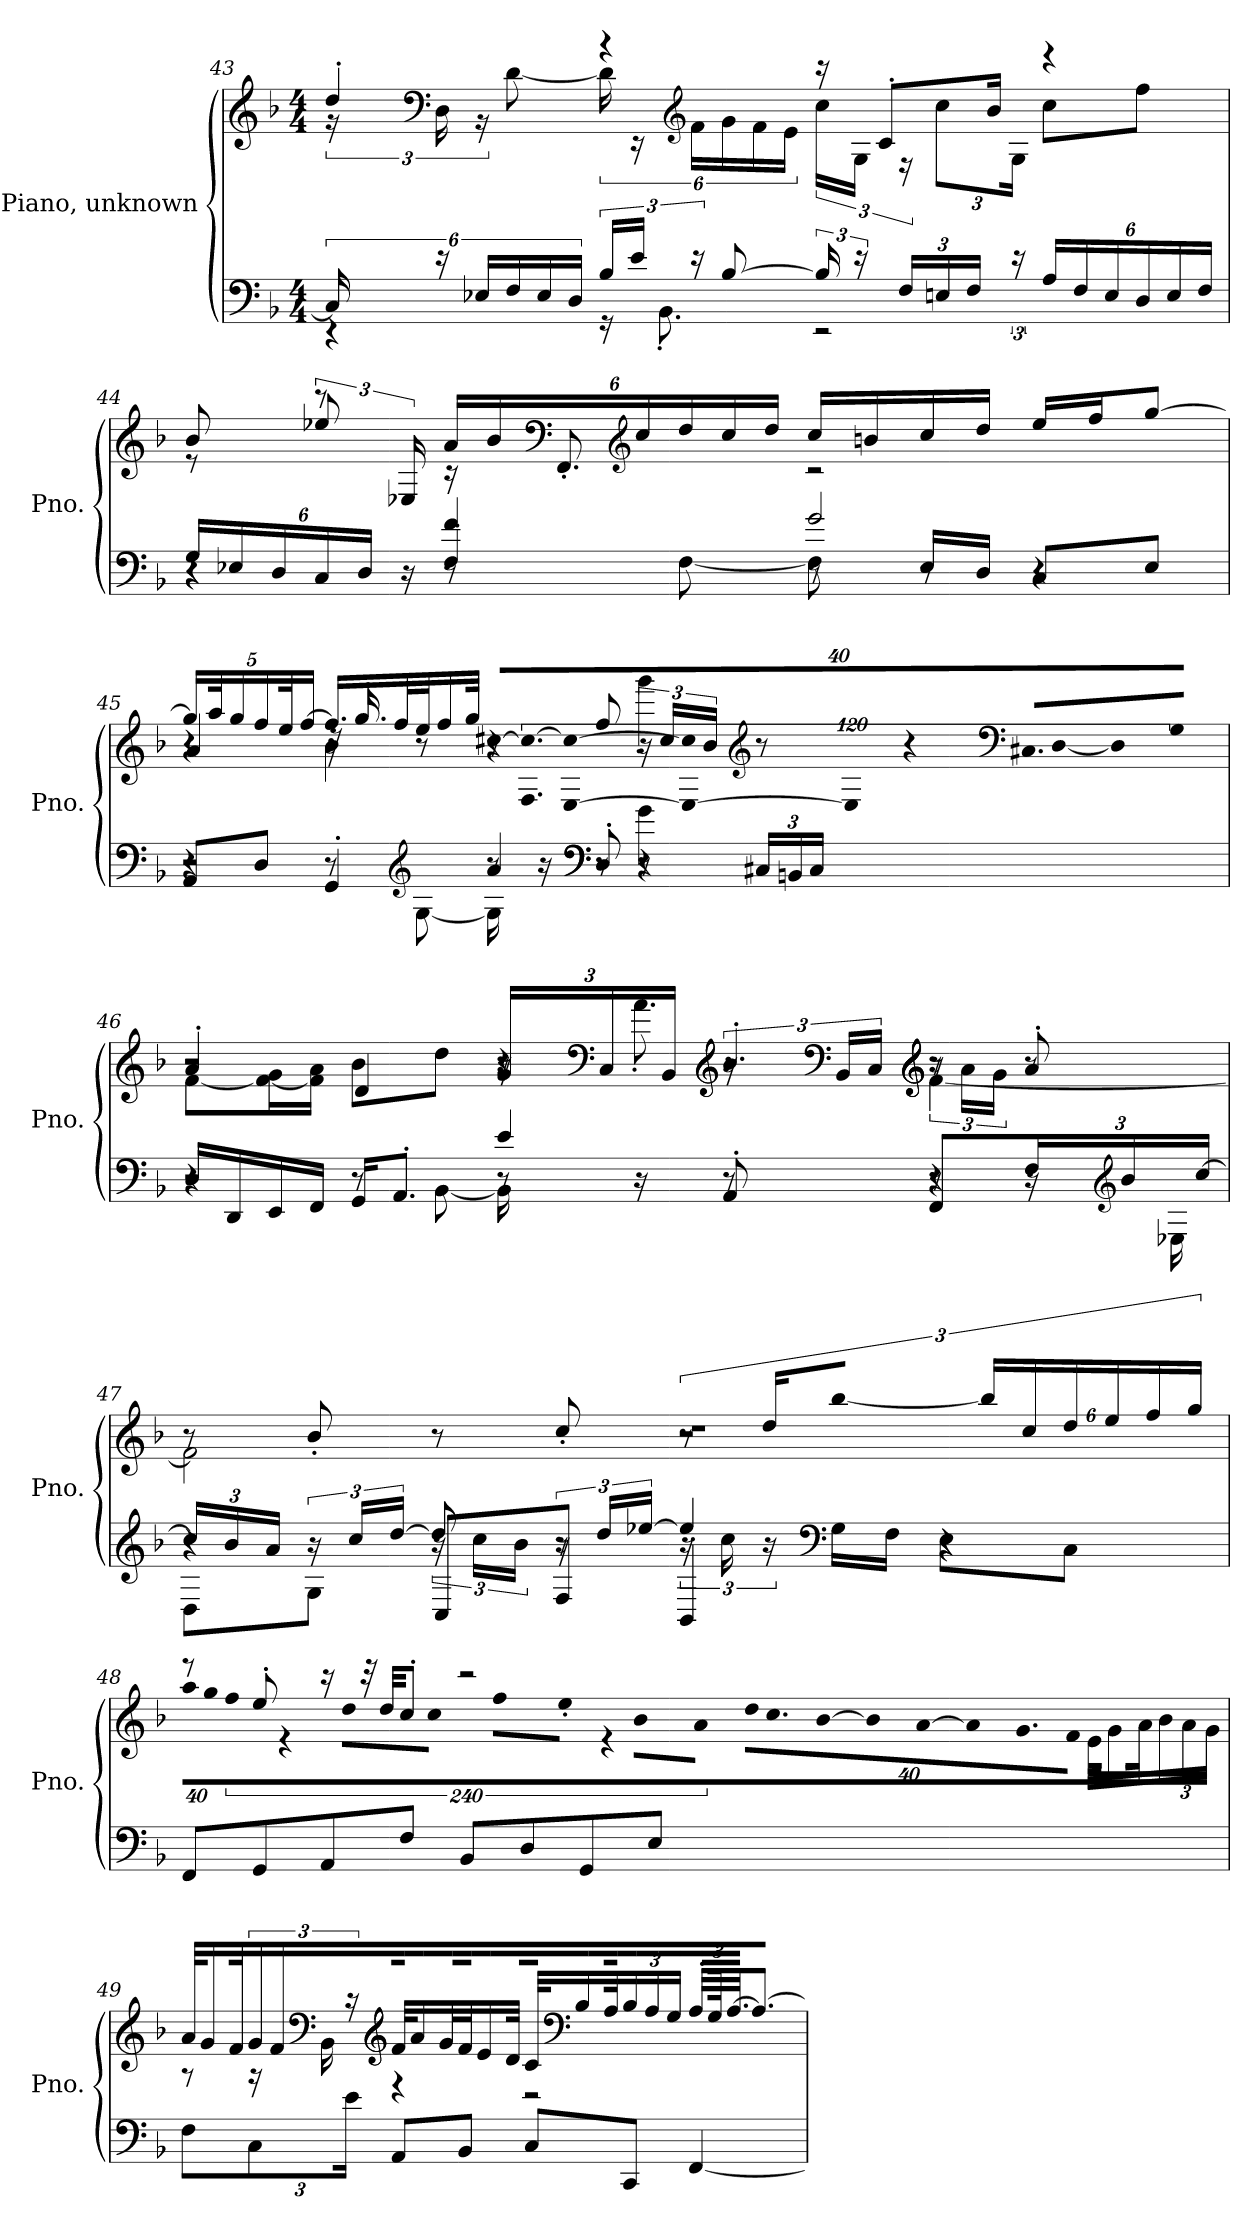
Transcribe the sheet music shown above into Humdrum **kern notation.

**kern	**kern
*part1	*part1
*staff2	*staff1
*I"Piano, unknown	*
*I'Pno.	*
!!LO:LB:g=z
*clefF4	*clefG2
*k[b-]	*k[b-]
*M4/4	*M4/4
=43	=43
*^	*^
24C/]	4r	4dd'/	24r
*	*	*clefF4	*
24r	.	.	24D\
24E-X/LL	.	.	24r
*Xbrackettup	*	*	*
24F/	.	.	[8d\
24E-/	.	.	.
24D/JJ	.	.	.
*brackettup	*	*	*
24B-/LL	16r	4r	24d\]
24e/JJ	.	.	24r
.	8.BB-'\	.	.
*	*	*clefG2	*
24r	.	.	24f\LL
*	*	*	*Xbrackettup
[8B-/	.	.	24g\
.	.	.	24f\
.	.	.	24e\JJ
*	*	*	*brackettup
24B-/]	2r	16r	24cc\LL
24r	.	.	24G\JJ
.	.	8c'/L	.
24F/LL	.	.	24r
*	*	*	*Xbrackettup
24En/	.	.	12cc\L
24F/JJ	.	.	.
.	.	16b-/Jk	.
24r	.	.	24G\Jk
*Xbrackettup	*	*	*
24A/LL	.	4r	8cc\L
24F/	.	.	.
24E/	.	.	.
24D/	.	.	8ff\J
24E/	.	.	.
24F/JJ	.	.	.
!!LO:LB:g=z	!!
=44	=44	=44	=44
*	*^	*	*
4r	4r	24G/LL	8b-/	8r
.	.	24E-X/	.	.
.	.	24D/	.	.
*	*	*brackettup	*brackettup	*
.	.	24C/	12r	8ee-X/
.	.	24D/JJ	.	.
.	.	24r	24E-X/	.
*	*	*	*Xbrackettup	*
4f/	8r	4F'/	24a/LL	16r
.	.	.	24b-/	.
*	*	*	*clefF4	*
.	.	.	.	8.FF'/
*	*	*	*clefG2	*
.	.	.	24cc/	.
.	[8F\	.	24dd/	.
.	.	.	24cc/	.
.	.	.	24dd/JJ	.
2g/	8F\]	8r	16cc/LL	2r
.	.	.	16bn/	.
.	8r	16E-/LL	16cc/	.
.	.	16D/JJ	16dd/JJ	.
.	4r	8C/L	16ee-/LL	.
.	.	.	16ff/J	.
.	.	8E-/J	[8gg/J	.
!!LO:PB:g=z
=45	=45	=45	=45	=45
*	*	*	*	*^
2r	4r	8AA/L	20gg/LL]	4r	4a/
.	.	.	40aa/K	.	.
.	.	.	20gg/	.	.
.	.	8D/J	20ff/	.	.
.	.	.	40ee/K	.	.
.	.	.	[20ff/JJ	.	.
.	8r	4GG'/	16.ff/LL]	4b-\	32r
.	.	.	.	.	16.gg'/
.	.	.	32ff/L	.	.
*clefG2	*	*	*	*	*
.	[8G\	.	32ee/J	.	8r
.	.	.	16ff/	.	.
.	.	.	32gg/JJk	.	.
*	*	*	*brackettup	*	*
!	!	!	!LO:N:vis=32	!	!
4a/	16G\]	8r	[640%23cc#X/LLL	4r	8r
!	!	!	!LO:N:vis=32.	!	!
.	.	.	1920%103F/ 1920%103cc#/_	.	.
.	16r	.	.	.	.
!	!	!	!LO:N:vis=64	!	!
.	.	.	[960%17E/ 960%17cc#/_L	.	.
!	!	!	!LO:N:vis=64	!	!
.	.	.	960%17E/_ 960%17cc#/]	.	.
*clefF4	*	*	*	*	*
!	!	!	!LO:N:vis=64	!	!
.	8r	8D'/	960%17E/JJJJ]	.	8ff/
!	!	!	!LO:N:vis=64	!	!
.	.	.	960%17r	.	.
.	.	.	1920ryy	.	.
*	*	*	*clefF4	*	*
!	!	!	!LO:N:vis=32.	!	!
.	.	.	1920%103C#X/LLL	.	.
!	!	!	!LO:N:vis=32	!	!
.	.	.	[640%23D/JJ	.	.
4r	4g\	8r	.	4b-'\	24r
.	.	.	8D/]	.	.
.	.	.	.	.	24E/LL
.	.	.	.	.	24D/JJ
*	*	*	*clefG2	*	*
*	*	*Xbrackettup	*	*	*
.	.	24C#X/LL	.	.	8r
.	.	.	8ee/J	.	.
.	.	24BBn/	.	.	.
.	.	24C#/JJ	.	.	.
1920ryy	1920ryy	1920ryy	.	1920ryy	1920ryy
!!LO:LB:g=z
=46	=46	=46	=46	=46	=46
*	*	*	*	*	*^
16D/LL	4r	2r	2r	[8f\L	4a'/	2r
16DD/	.	.	.	.	.	.
16EE/	.	.	.	16f\_ 16g\L	.	.
16FF/JJ	.	.	.	16f\] 16a\JJ	.	.
16GG/KL	8r	.	.	8b-\L	4d/	.
8.AA'/J	.	.	.	.	.	.
.	[8BB-\	.	.	8dd\J	.	.
*	*	*	*	*	*Xbrackettup	*
8r	16BB-\]	4e/	8r	16r	24g/LL	4r
*	*	*	*clefF4	*	*	*
.	.	.	.	.	24C/	.
.	16r	.	.	8.a'\	.	.
.	.	.	.	.	24BB-/JJ	.
*	*	*	*clefG2	*	*	*
*	*	*	*	*	*brackettup	*
8AA'/	8r	.	4.b-'/	.	24r	.
*	*	*	*clefF4	*	*	*
.	.	.	.	.	24BB-/LL	.
.	.	.	.	.	24C/JJ	.
*	*	*	*clefG2	*	*	*
8FF/L	8r	4r	.	24r	8r	[4f\
.	.	.	.	24a\LL	.	.
.	.	.	.	24g\JJ	.	.
24F/L	16r	.	.	8r	8a'/	.
*clefG2	*	*	*	*	*	*
24b-/	.	.	.	.	.	.
.	16E-X\	.	.	.	.	.
[24cc/JJ	.	.	.	.	.	.
*	*	*	*	*	*v	*v
!!LO:LB:g=z
=47	=47	=47	=47	=47	=47
24cc/LL]	8D\L	4r	1r	8r	2f\]
24b-/	.	.	.	.	.
24a/JJ	.	.	.	.	.
*brackettup	*	*	*	*	*
24r	8G\J	.	.	8b-'/	.
24cc/LL	.	.	.	.	.
[24dd/JJ	.	.	.	.	.
8dd/]	24r	8C/L	.	8r	.
.	24cc\LL	.	.	.	.
.	24b-\JJ	.	.	.	.
24r	8r	8F/J	.	8cc'/	.
24dd/LL	.	.	.	.	.
[24ee-X/JJ	.	.	.	.	.
4ee-/]	24r	4BB-'/	.	12r	2r
.	24cc\	.	.	.	.
.	24r	.	.	24dd/KL	.
*clefF4	*	*	*	*	*
.	16G\LL	.	.	[8bb-/J	.
.	16F\JJ	.	.	.	.
*	*	*	*	*Xbrackettup	*
4r	8E\L	4r	.	24bb-/LL]	.
.	.	.	.	24cc/	.
.	.	.	.	24dd/	.
.	8C\J	.	.	24ee/	.
.	.	.	.	24ff/	.
.	.	.	.	24gg/JJ	.
*v	*v	*v	*	*	*
*	*	*v	*v
!!LO:LB:g=z
=48	=48	=48
*	*	*brackettup
!	!	!LO:N:vis=32
8FF/L	8r	640%23aa\LLL
!	!	!LO:N:vis=32
.	.	640%23gg\J
!	!	!LO:N:vis=16
.	.	1920%137ff\JJ
8GG/	8ee'/	.
!	!	!LO:N:vis=32
.	.	640%23r
!	!	!LO:N:vis=32
.	.	640%23dd\LLL
!	!	!LO:N:vis=32
.	.	640%23cc\JJJ
8AA/	16r	.
!	!	!LO:N:vis=32
.	.	640%23ff\KLL
!	!	!LO:N:vis=16
.	.	1920%137ee'\JJ
.	32r	.
.	32dd/KKL	.
!	!	!LO:N:vis=16
.	.	1920%137r
8F/J	8cc'/J	.
!	!	!LO:N:vis=32
.	.	640%23b-\LLL
!	!	!LO:N:vis=32
.	.	640%23a\JJJ
8BB-/L	2r	.
*	*	*Xbrackettup
!	!	!LO:N:vis=32
.	.	640%23dd\LLL
!	!	!LO:N:vis=32.
.	.	1920%103cc\
!	!	!LO:N:vis=64
.	.	[960%17b-\L
!	!	!LO:N:vis=64
.	.	960%17b-\]
8D/	.	.
!	!	!LO:N:vis=64
.	.	[960%17a\
!	!	!LO:N:vis=64
.	.	960%17a\J]
!	!	!LO:N:vis=32.
.	.	1920%103g\
!	!	!LO:N:vis=32
.	.	640%23f\JJJ
8GG/	.	.
.	.	32e\KLL
.	.	16g\
.	.	32a\K
8E/J	.	.
.	.	24b-\
.	.	24a\
.	.	24g\JJ
640ryy	640ryy	.
!!LO:LB:g=z	!!
=49	=49	=49
8F\L	32a/KLL	8r
.	16g/	.
.	32f/K	.
*Xbrackettup	*brackettup	*
12C\	24g/	16r
.	24f/JJ	.
*	*clefF4	*
.	.	16BB-\
24e\Jk	24r	.
*	*clefG2	*
8AA/L	32f/KLL	4r
.	16a/	.
.	32g/L	.
8BB-/J	32f/J	.
.	16e/	.
.	32d/JJk	.
8C/L	32c/KLL	2r
*	*clefF4	*
.	16B-/	.
.	32A/K	.
*	*Xbrackettup	*
8CC/J	24B-/	.
.	24A/	.
.	24G/JJ	.
[4FF/	48A'/LLL	.
.	96G/K	.
.	[48.A/JJ	.
.	8.A/J_	.
*	*v	*v
=	=
*-	*-
